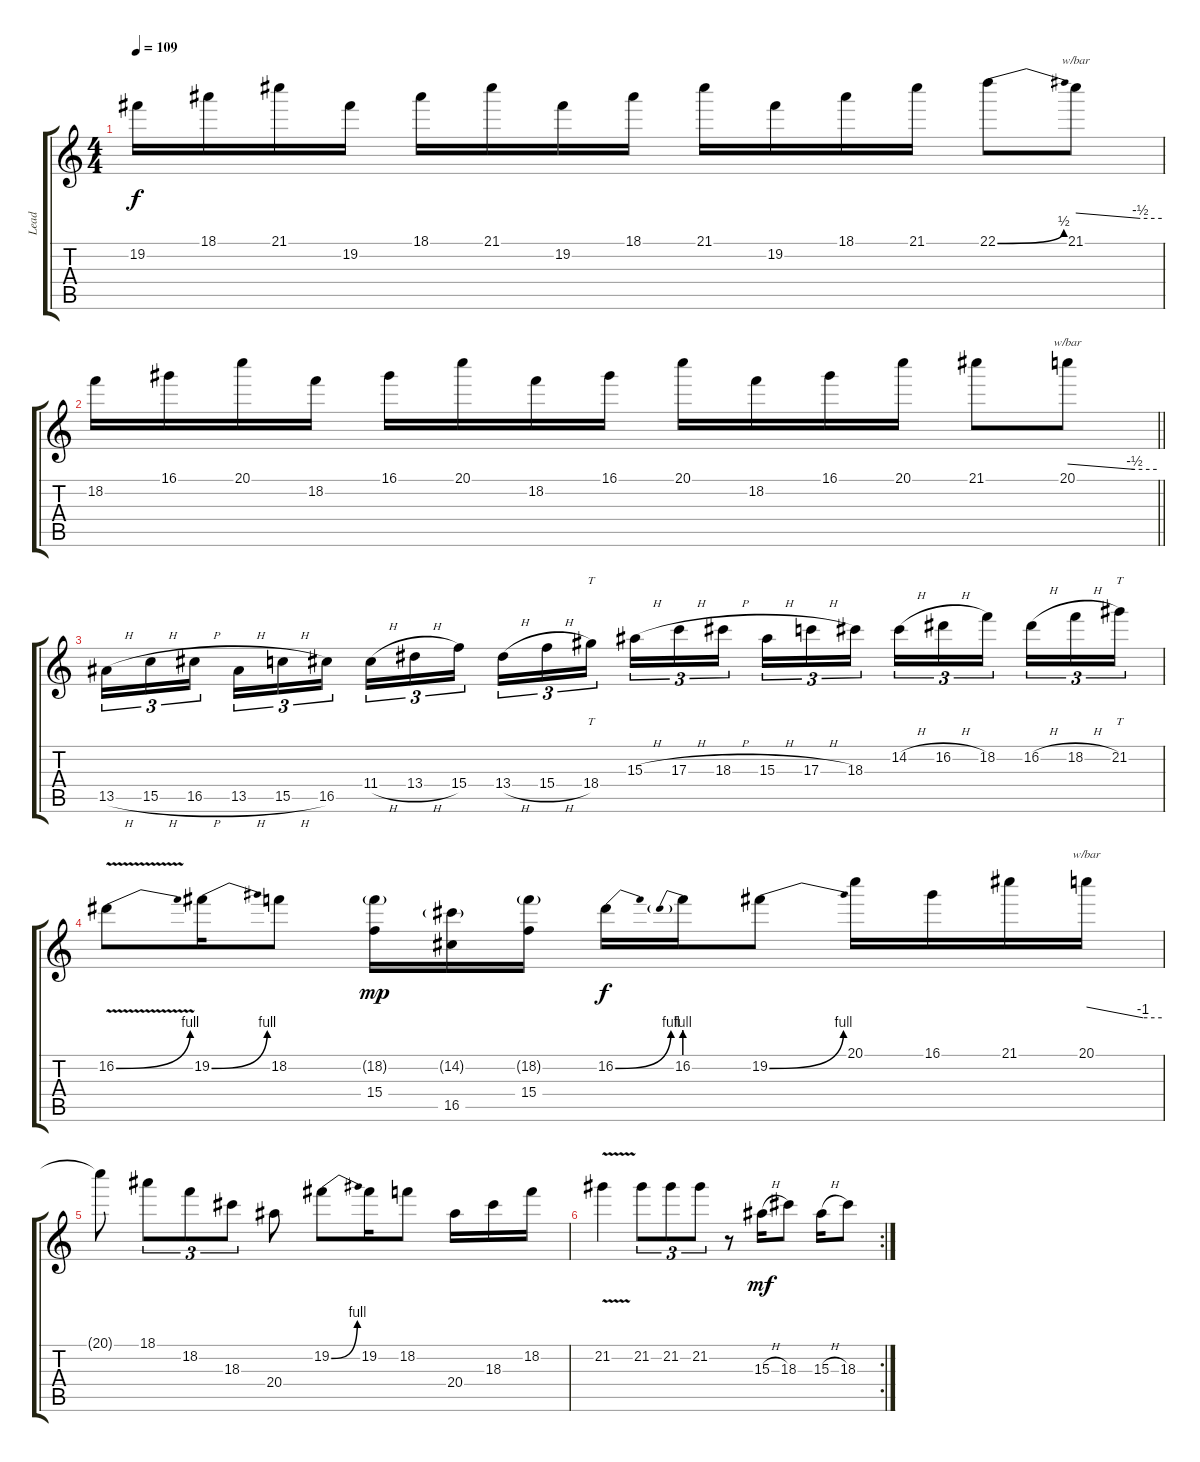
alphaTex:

\track ("Lead" "Lead") {instrument distortionguitar}
\staff {score tabs}
\tuning (E4 B3 G3 D3 A2 E2) {hide}
\ts (4 4)
\tempo 109
\clef g2
\ks c
19.2.16{dy f} 18.1.16 21.1.16 19.2.16 18.1.16 21.1.16 19.2.16 18.1.16 21.1.16 19.2.16 18.1.16 21.1.16 22.1{be (bend 0 0 60 2)}.8 21.1.8{tbe (custom default 0 0 45 -2 60 -2)} |
\barLineRight lightlight
18.2.16 16.1.16 20.1.16 18.2.16 16.1.16 20.1.16 18.2.16 16.1.16 20.1.16 18.2.16 16.1.16 20.1.16 21.1.8 20.1.8{tbe (custom default 0 0 45 -2 60 -2)} |
13.5{h}.16{tu (3 2)} 15.5{h}.16{tu (3 2)} 16.5{h}.16{tu (3 2) beam splitsecondary} 13.5{h}.16{tu (3 2)} 15.5{h}.16{tu (3 2)} 16.5.16{tu (3 2)} 11.4{h}.16{tu (3 2)} 13.4{h}.16{tu (3 2)} 15.4.16{tu (3 2) beam splitsecondary} 13.4{h}.16{tu (3 2)} 15.4{h}.16{tu (3 2)} 18.4.16{tt tu (3 2)} 15.3{h}.16{tu (3 2)} 17.3{h}.16{tu (3 2)} 18.3{h}.16{tu (3 2) beam splitsecondary} 15.3{h}.16{tu (3 2)} 17.3{h}.16{tu (3 2)} 18.3.16{tu (3 2)} 14.2{h}.16{tu (3 2)} 16.2{h}.16{tu (3 2)} 18.2.16{tu (3 2) beam splitsecondary} 16.2{h}.16{tu (3 2)} 18.2{h}.16{tu (3 2)} 21.2.16{tt tu (3 2)} |
16.2{be (bend 0 0 60 4) v}.8 19.2{be (bend 0 0 60 4)}.16 18.2.8 (18.2{g} 15.4).16{dy mp} (14.2{g} 16.5).16 (18.2{g} 15.4).16 16.2{be (bend 0 0 60 4)}.16{dy f} 16.2{be (prebend 0 4 60 4)}.16 19.2{be (bend 0 0 60 4)}.8 20.1.16 16.1.16 21.1.16 20.1.16{tbe (custom default 0 0 45 -4 60 -4)} |
20.1{t}.8 18.1.8{tu (3 2)} 18.2.8{tu (3 2)} 18.3.8{tu (3 2)} 20.4.8 19.2{be (bend 0 0 60 4)}.8 19.2.16 18.2.8 20.4.16 18.3.16 18.2.16 |
\rc 2
21.2{v}.4 21.2.8{tu (3 2)} 21.2.8{tu (3 2)} 21.2.8{tu (3 2)} r.8 15.3{h}.16{dy mf} 18.3.8 15.3{h}.16 18.3.8
